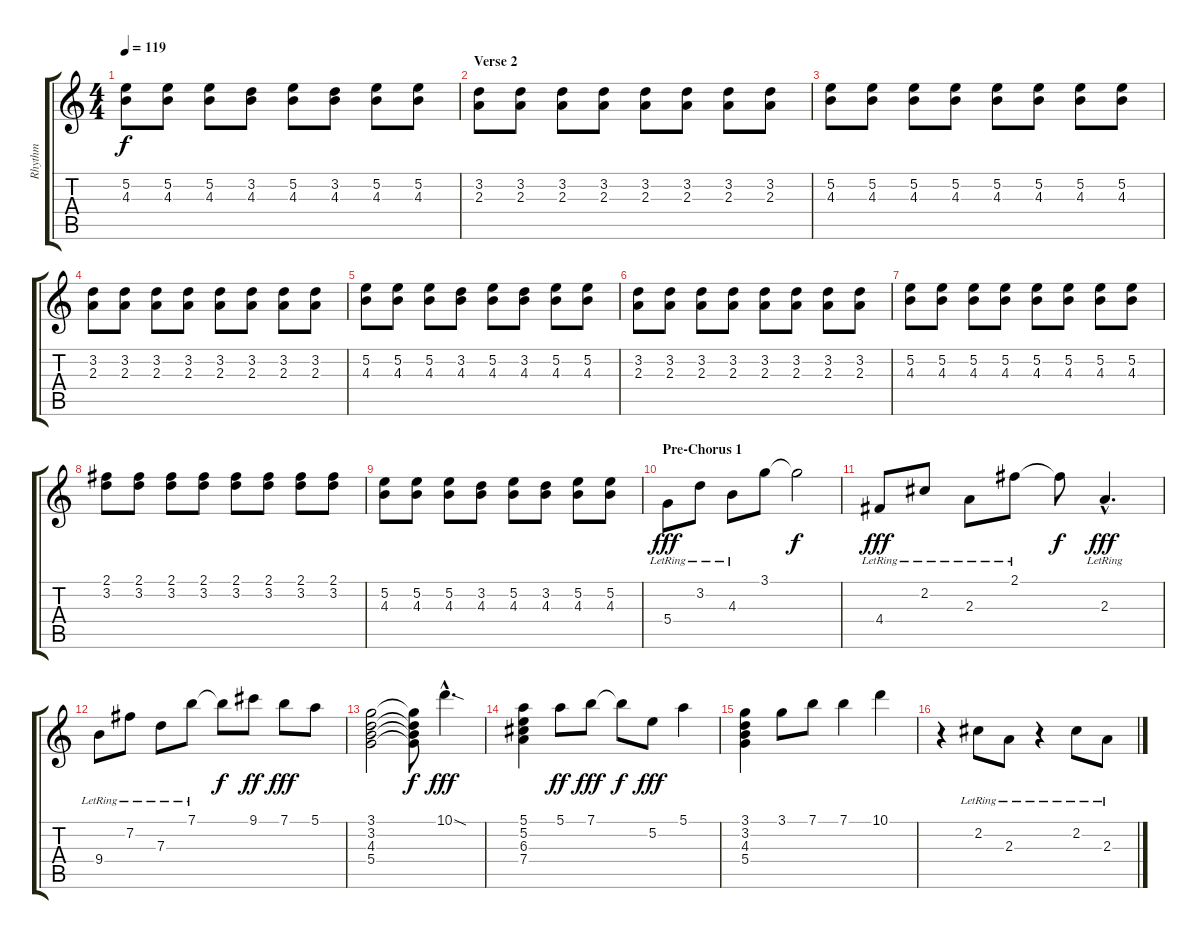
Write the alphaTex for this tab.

\track ("Rhythm" "Rhythm") {instrument acousticguitarsteel}
\staff {score tabs}
\tuning (E4 B3 G3 D3 A2 E2) {hide}
\ts (4 4)
\tempo 119
\clef g2
\ks c
(5.2 4.3).8{dy f} (5.2 4.3).8 (5.2 4.3).8 (3.2 4.3).8 (5.2 4.3).8 (3.2 4.3).8 (5.2 4.3).8 (5.2 4.3).8 |
\section ("" "Verse 2")
(3.2 2.3).8 (3.2 2.3).8 (3.2 2.3).8 (3.2 2.3).8 (3.2 2.3).8 (3.2 2.3).8 (3.2 2.3).8 (3.2 2.3).8 |
(5.2 4.3).8 (5.2 4.3).8 (5.2 4.3).8 (5.2 4.3).8 (5.2 4.3).8 (5.2 4.3).8 (5.2 4.3).8 (5.2 4.3).8 |
(3.2 2.3).8 (3.2 2.3).8 (3.2 2.3).8 (3.2 2.3).8 (3.2 2.3).8 (3.2 2.3).8 (3.2 2.3).8 (3.2 2.3).8 |
(5.2 4.3).8 (5.2 4.3).8 (5.2 4.3).8 (3.2 4.3).8 (5.2 4.3).8 (3.2 4.3).8 (5.2 4.3).8 (5.2 4.3).8 |
(3.2 2.3).8 (3.2 2.3).8 (3.2 2.3).8 (3.2 2.3).8 (3.2 2.3).8 (3.2 2.3).8 (3.2 2.3).8 (3.2 2.3).8 |
(5.2 4.3).8 (5.2 4.3).8 (5.2 4.3).8 (5.2 4.3).8 (5.2 4.3).8 (5.2 4.3).8 (5.2 4.3).8 (5.2 4.3).8 |
(2.1 3.2).8 (2.1 3.2).8 (2.1 3.2).8 (2.1 3.2).8 (2.1 3.2).8 (2.1 3.2).8 (2.1 3.2).8 (2.1 3.2).8 |
(5.2 4.3).8 (5.2 4.3).8 (5.2 4.3).8 (3.2 4.3).8 (5.2 4.3).8 (3.2 4.3).8 (5.2 4.3).8 (5.2 4.3).8 |
\section ("" "Pre-Chorus 1")
5.4{lr}.8{dy fff} 3.2{lr}.8 4.3{lr}.8 3.1.8 3.1{t}.2{dy f} |
4.4{lr}.8{dy fff} 2.2{lr}.8 2.3{lr}.8 2.1{lr}.8 2.1{t}.8{dy f} 2.3{hac lr}.4{d dy fff} |
9.4{lr}.8 7.2{lr}.8 7.3{lr}.8 7.1{lr}.8 7.1{t}.8{dy f} 9.1.8{dy ff} 7.1.8{dy fff} 5.1.8 |
(3.1 3.2 4.3 5.4).2 (3.1{t} 3.2{t} 4.3{t} 5.4{t}).8{dy f} 10.1{sod hac}.4{d dy fff} |
(5.1 5.2 6.3 7.4).4 5.1.8{dy ff} 7.1.8{dy fff} 7.1{t}.8{dy f} 5.2.8{dy fff} 5.1.4 |
(3.1 3.2 4.3 5.4).4 3.1.8 7.1.8 7.1.4 10.1.4 |
r.4 2.2{lr}.8 2.3{lr}.8 r.4 2.2{lr}.8 2.3{lr}.8
